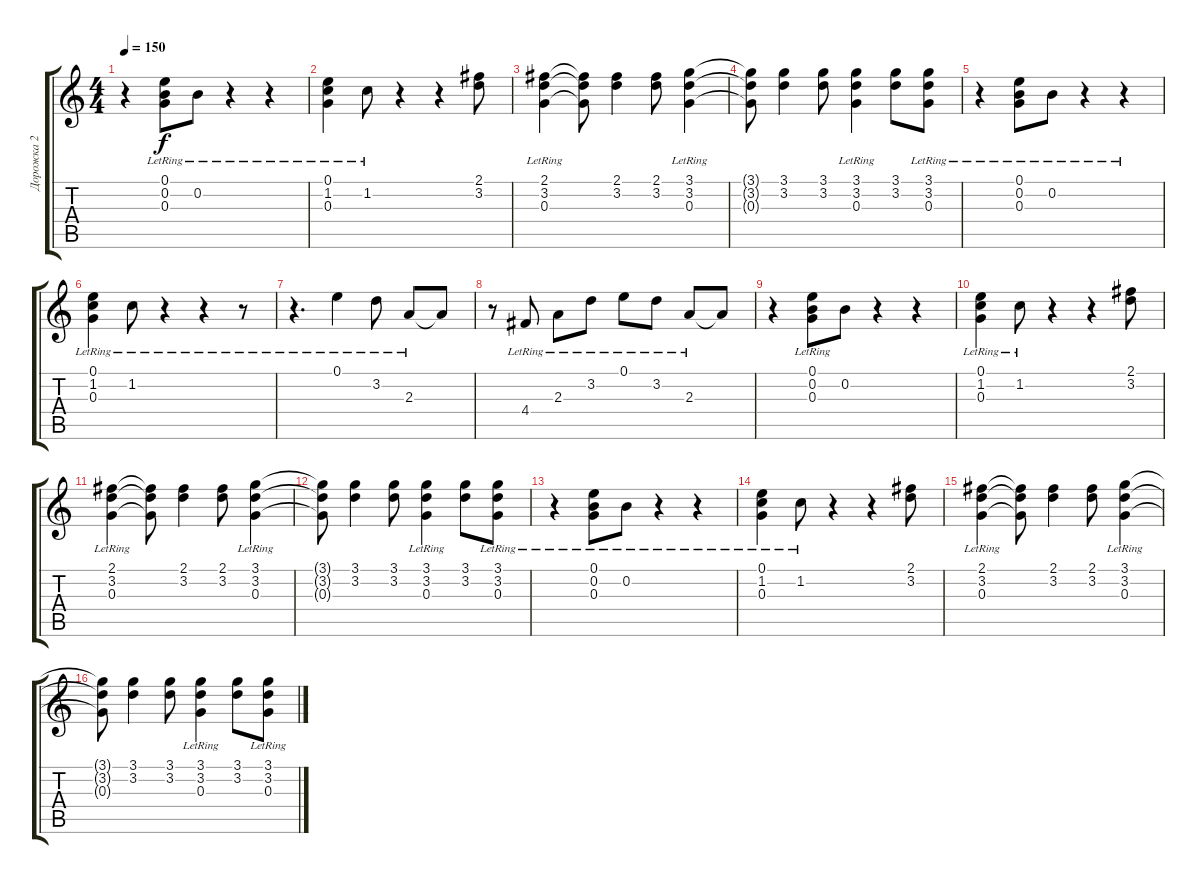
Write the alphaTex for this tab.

\track ("Дорожка 2" "Дорожка 2") {instrument electricguitarclean}
\staff {score tabs}
\tuning (E4 B3 G3 D3 A2 E2) {hide}
\ts (4 4)
\tempo 150
\clef g2
\ks c
r.4{dy f instrument electricguitarclean} (0.1{lr} 0.2 0.3{lr}).8 0.2{lr}.8 r.4 r.4 |
(0.1{lr} 1.2{lr} 0.3{lr}).4 1.2{lr}.8 r.4 r.4 (2.1 3.2).8 |
(2.1 3.2 0.3{lr}).4 (2.1{t} 3.2{t} 0.3{t}).8 (2.1 3.2).4 (2.1 3.2).8 (3.1 3.2 0.3{lr}).4 |
(3.1{t} 3.2{t} 0.3{t}).8 (3.1 3.2).4 (3.1 3.2).8 (3.1 3.2 0.3{lr}).4 (3.1 3.2).8 (3.1{lr} 3.2{lr} 0.3{lr}).8 |
r.4 (0.1{lr} 0.2 0.3{lr}).8 0.2{lr}.8 r.4 r.4 |
(0.1{lr} 1.2{lr} 0.3{lr}).4 1.2{lr}.8 r.4 r.4 r.8 |
r.4{d} 0.1{lr}.4 3.2{lr}.8 2.3{lr}.8 2.3{t}.8 |
r.8 4.4{lr}.8 2.3{lr}.8 3.2{lr}.8 0.1{lr}.8 3.2{lr}.8 2.3{lr}.8 2.3{t}.8 |
r.4 (0.1{lr} 0.2 0.3{lr}).8 0.2.8 r.4 r.4 |
(0.1{lr} 1.2{lr} 0.3{lr}).4 1.2{lr}.8 r.4 r.4 (2.1 3.2).8 |
(2.1 3.2 0.3{lr}).4 (2.1{t} 3.2{t} 0.3{t}).8 (2.1 3.2).4 (2.1 3.2).8 (3.1 3.2 0.3{lr}).4 |
(3.1{t} 3.2{t} 0.3{t}).8 (3.1 3.2).4 (3.1 3.2).8 (3.1 3.2 0.3{lr}).4 (3.1 3.2).8 (3.1{lr} 3.2{lr} 0.3{lr}).8 |
r.4 (0.1{lr} 0.2 0.3{lr}).8 0.2{lr}.8 r.4 r.4 |
(0.1{lr} 1.2{lr} 0.3{lr}).4 1.2{lr}.8 r.4 r.4 (2.1 3.2).8 |
(2.1 3.2 0.3{lr}).4 (2.1{t} 3.2{t} 0.3{t}).8 (2.1 3.2).4 (2.1 3.2).8 (3.1 3.2 0.3{lr}).4 |
(3.1{t} 3.2{t} 0.3{t}).8 (3.1 3.2).4 (3.1 3.2).8 (3.1 3.2 0.3{lr}).4 (3.1 3.2).8 (3.1{lr} 3.2{lr} 0.3{lr}).8
